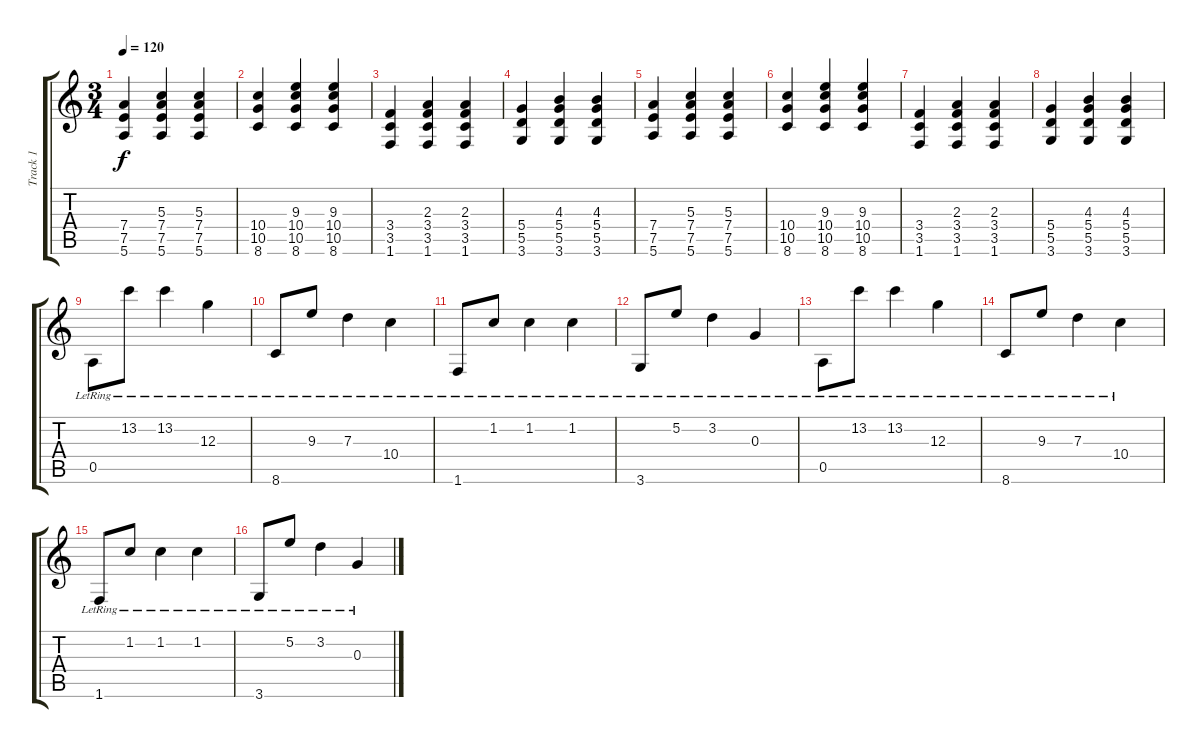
\track ("Track 1" "Track 1") {instrument electricguitarjazz}
\staff {score tabs}
\tuning (E4 B3 G3 D3 A2 E2) {hide}
\ts (3 4)
\tempo 120
\clef g2
\ks c
(7.4 7.5 5.6).4{dy f} (5.3 7.4 7.5 5.6).4 (5.3 7.4 7.5 5.6).4 |
(10.4 10.5 8.6).4 (9.3 10.4 10.5 8.6).4 (9.3 10.4 10.5 8.6).4 |
(3.4 3.5 1.6).4 (2.3 3.4 3.5 1.6).4 (2.3 3.4 3.5 1.6).4 |
(5.4 5.5 3.6).4 (4.3 5.4 5.5 3.6).4 (4.3 5.4 5.5 3.6).4 |
(7.4 7.5 5.6).4 (5.3 7.4 7.5 5.6).4 (5.3 7.4 7.5 5.6).4 |
(10.4 10.5 8.6).4 (9.3 10.4 10.5 8.6).4 (9.3 10.4 10.5 8.6).4 |
(3.4 3.5 1.6).4 (2.3 3.4 3.5 1.6).4 (2.3 3.4 3.5 1.6).4 |
(5.4 5.5 3.6).4 (4.3 5.4 5.5 3.6).4 (4.3 5.4 5.5 3.6).4 |
0.5{lr}.8 13.2{lr}.8 13.2{lr}.4 12.3{lr}.4 |
8.6{lr}.8 9.3{lr}.8 7.3{lr}.4 10.4{lr}.4 |
1.6{lr}.8 1.2{lr}.8 1.2{lr}.4 1.2{lr}.4 |
3.6{lr}.8 5.2{lr}.8 3.2{lr}.4 0.3{lr}.4 |
0.5{lr}.8 13.2{lr}.8 13.2{lr}.4 12.3{lr}.4 |
8.6{lr}.8 9.3{lr}.8 7.3{lr}.4 10.4{lr}.4 |
1.6{lr}.8 1.2{lr}.8 1.2{lr}.4 1.2{lr}.4 |
3.6{lr}.8 5.2{lr}.8 3.2{lr}.4 0.3{lr}.4
